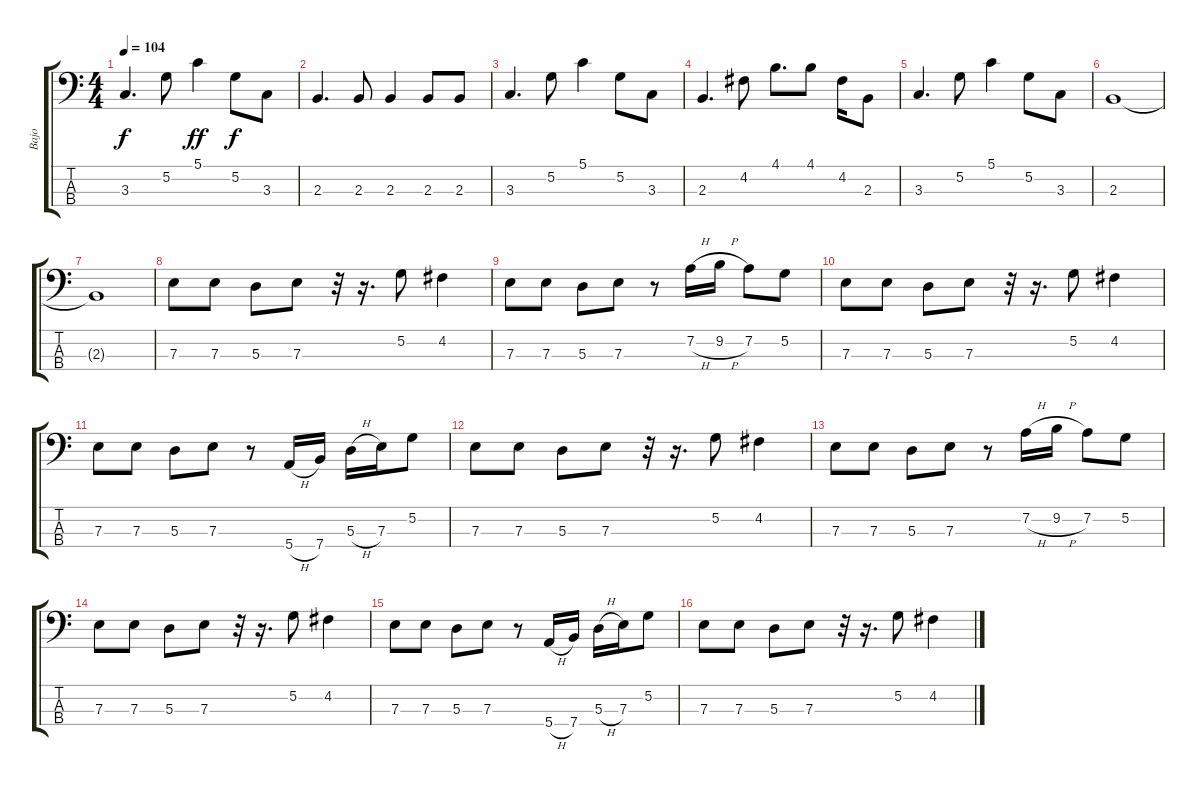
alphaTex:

\track ("Bajo" "Bajo") {instrument electricbassfinger}
\staff {score tabs}
\tuning (G2 D2 A1 E1) {hide}
\ts (4 4)
\tempo 104
\clef f4
\ks c
3.3.4{d dy f} 5.2.8 5.1.4{dy ff} 5.2.8{dy f} 3.3.8 |
2.3.4{d} 2.3.8 2.3.4 2.3.8 2.3.8 |
3.3.4{d} 5.2.8 5.1.4 5.2.8 3.3.8 |
2.3.4{d} 4.2.8 4.1.8{d} 4.1.8 4.2.16 2.3.8 |
3.3.4{d} 5.2.8 5.1.4 5.2.8 3.3.8 |
2.3.1 |
2.3{t}.1 |
7.3.8 7.3.8 5.3.8 7.3.8 r.32 r.16{d} 5.2.8 4.2.4 |
7.3.8 7.3.8 5.3.8 7.3.8 r.8 7.2{h}.16 9.2{h}.16 7.2.8 5.2.8 |
7.3.8 7.3.8 5.3.8 7.3.8 r.32 r.16{d} 5.2.8 4.2.4 |
7.3.8 7.3.8 5.3.8 7.3.8 r.8 5.4{h}.16 7.4.16 5.3{h}.16 7.3.16 5.2.8 |
7.3.8 7.3.8 5.3.8 7.3.8 r.32 r.16{d} 5.2.8 4.2.4 |
7.3.8 7.3.8 5.3.8 7.3.8 r.8 7.2{h}.16 9.2{h}.16 7.2.8 5.2.8 |
7.3.8 7.3.8 5.3.8 7.3.8 r.32 r.16{d} 5.2.8 4.2.4 |
7.3.8 7.3.8 5.3.8 7.3.8 r.8 5.4{h}.16 7.4.16 5.3{h}.16 7.3.16 5.2.8 |
7.3.8 7.3.8 5.3.8 7.3.8 r.32 r.16{d} 5.2.8 4.2.4
